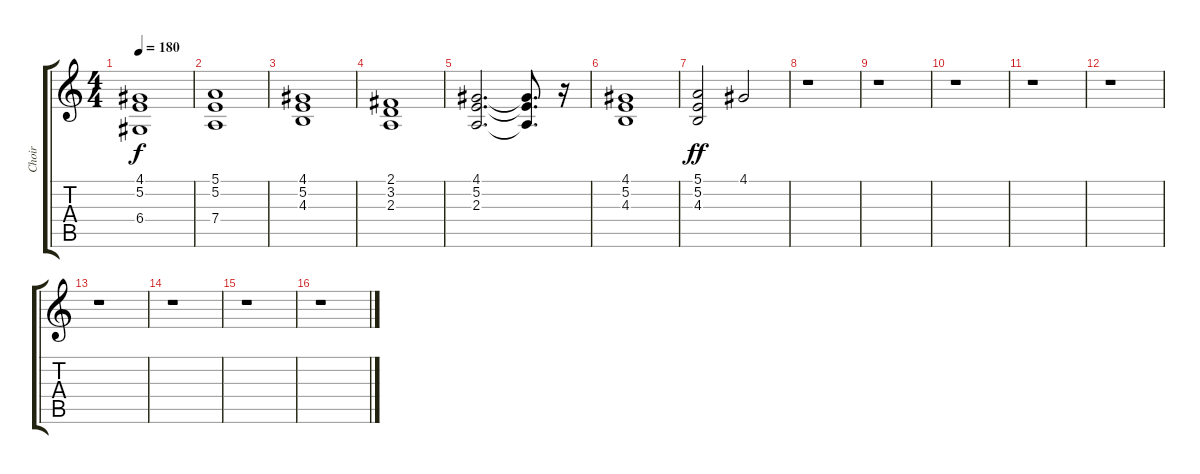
\track ("Choir" "Choir") {instrument choiraahs}
\staff {score tabs}
\tuning (E4 B3 G3 D3 A2 E2) {hide}
\ts (4 4)
\tempo 180
\clef g2
\ks c
(4.1{t} 5.2{t} 6.4{t}).1{dy f} |
(5.1 5.2 7.4).1 |
(4.1 5.2 4.3).1 |
(2.1 3.2 2.3).1 |
(4.1 5.2 2.3).2{d} (4.1{t} 5.2{t} 2.3{t}).8{d} r.16 |
(4.1 5.2 4.3).1 |
(5.1 5.2 4.3).2{dy ff} 4.1.2 |
r.1 |
r.1 |
r.1 |
r.1 |
r.1 |
r.1 |
r.1 |
r.1 |
r.1
